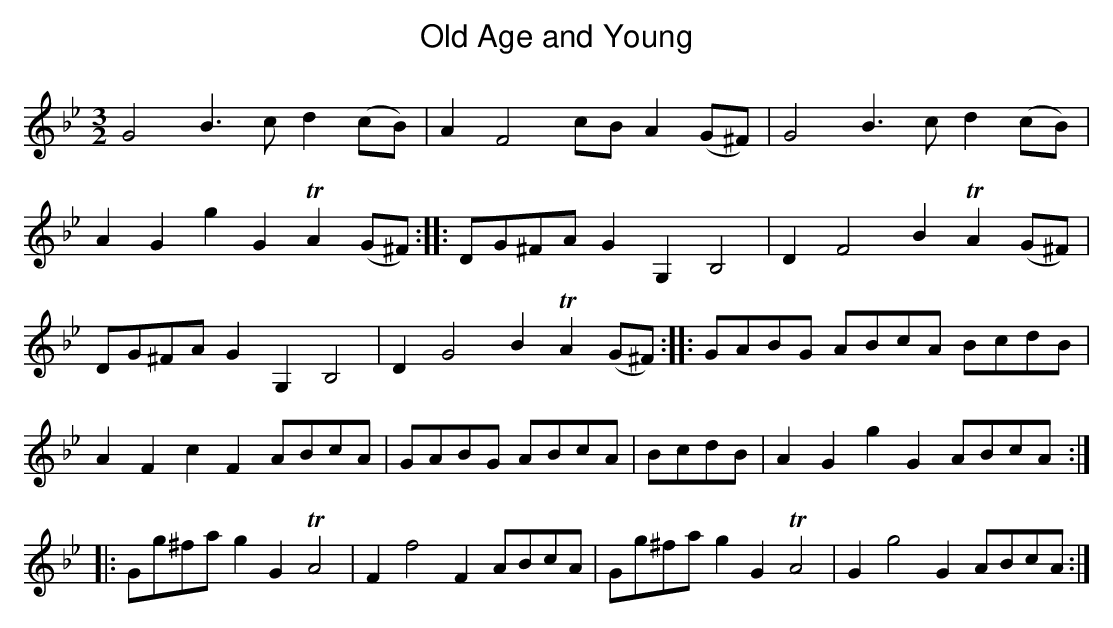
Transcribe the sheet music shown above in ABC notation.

X:1
T:Old Age and Young
M:3/2
L:1/8
K:Gmin
G4 B3c d2 (cB)|A2F4 cB A2 (G^F)|G4 B3c d2 (cB)|
A2G2g2G2 TA2 (G^F)::DG^FA G2 G,2B,4|D2 F4 B2TA2 (G^F)|
DG^FA G2 G,2 B,4|D2 G4 B2TA2 (G^F)::GABG ABcA BcdB|
A2F2c2F2 ABcA|GABG ABcA|BcdB|A2G2 g2G2 ABcA:|
|:Gg^fa g2G2 TA4|F2f4 F2 ABcA|Gg^fa g2 G2 TA4|G2g4 G2 ABcA:|]
